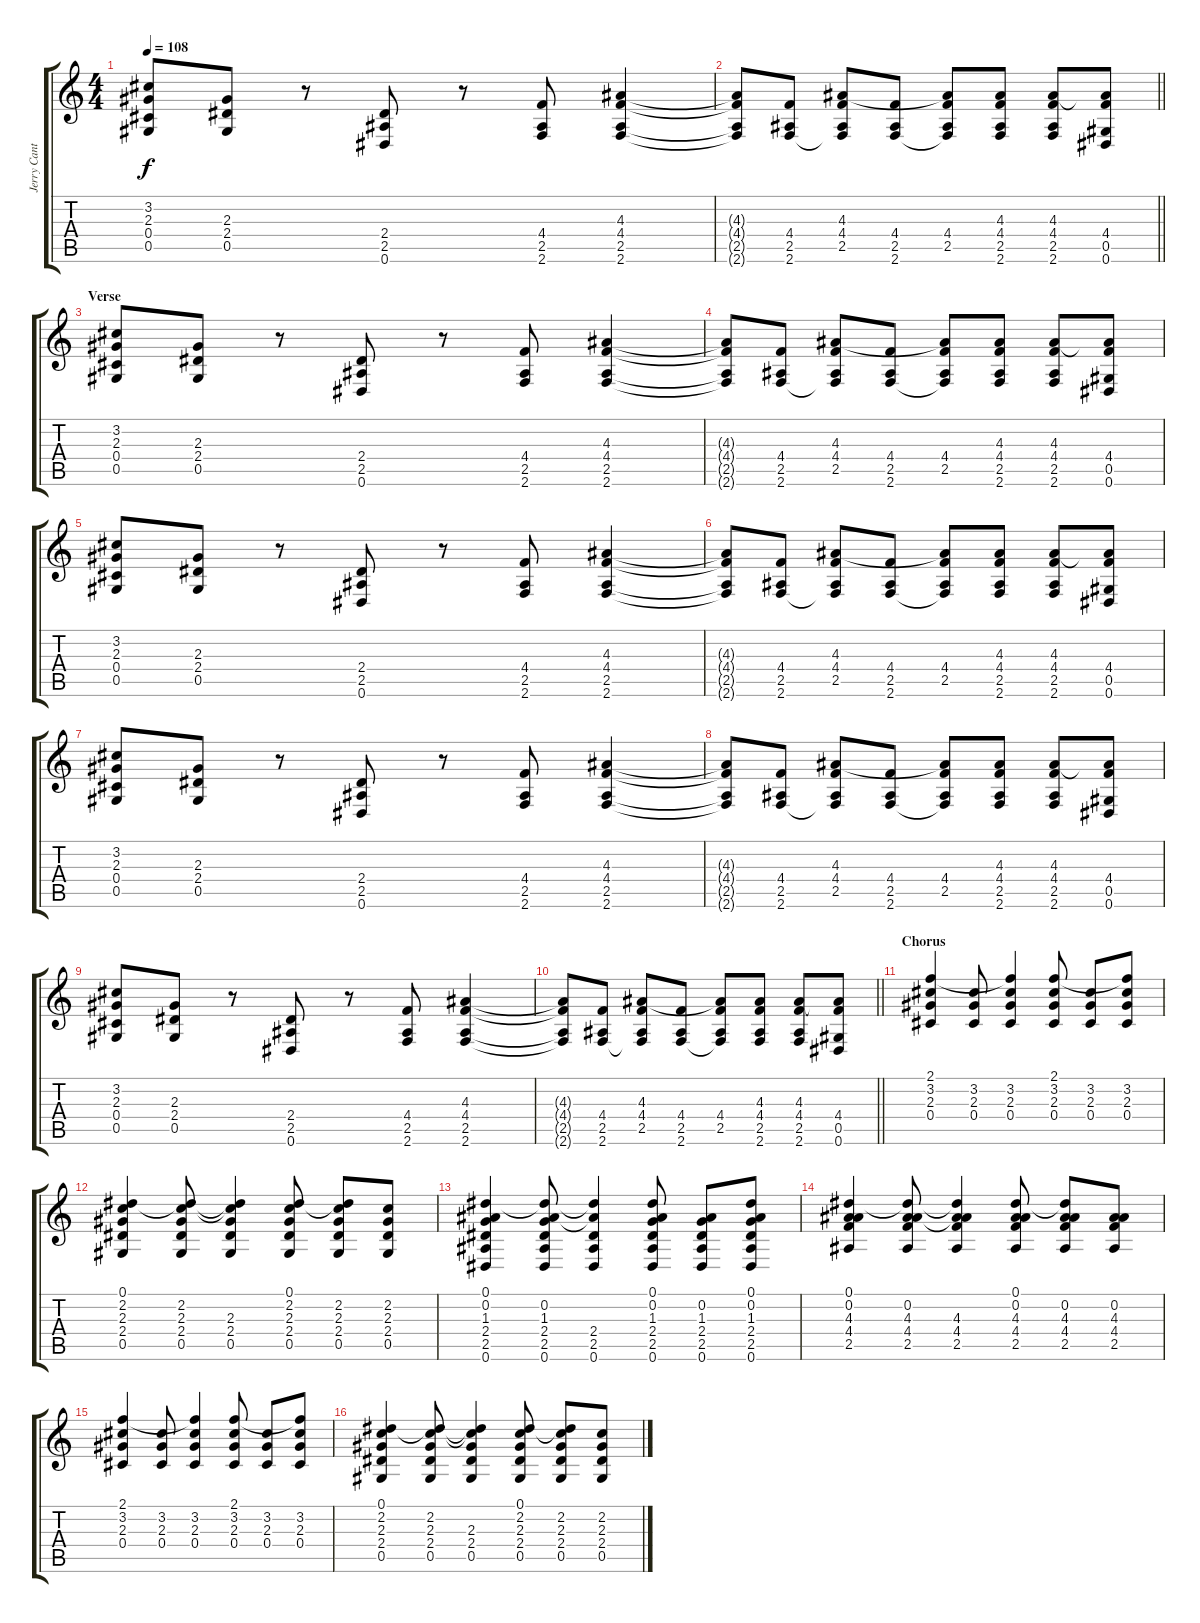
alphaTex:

\track ("Jerry Cantrell " "Jerry Cant") {instrument acousticguitarnylon}
\staff {score tabs}
\tuning (Eb4 Bb3 Gb3 Db3 Ab2 Eb2) {hide}
\ts (4 4)
\tempo 108
\clef g2
\ks c
(3.2 2.3 0.4 0.5).8{dy f} (2.3 2.4 0.5).8 r.8 (2.4 2.5 0.6).8 r.8 (4.4 2.5 2.6).8 (4.3 4.4 2.5 2.6).4 |
\barLineRight lightlight
(4.3{t} 4.4{t} 2.5{t} 2.6{t}).8 (4.4 2.5 2.6).8 (4.3 4.4 2.5 2.6{t}).8 (4.4 2.5 2.6).8 (4.3{t} 4.4 2.5 2.6{t}).8 (4.3 4.4 2.5 2.6).8 (4.3 4.4 2.5 2.6).8 (4.3{t} 4.4 0.5 0.6).8 |
\section ("" "Verse")
(3.2 2.3 0.4 0.5).8 (2.3 2.4 0.5).8 r.8 (2.4 2.5 0.6).8 r.8 (4.4 2.5 2.6).8 (4.3 4.4 2.5 2.6).4 |
(4.3{t} 4.4{t} 2.5{t} 2.6{t}).8 (4.4 2.5 2.6).8 (4.3 4.4 2.5 2.6{t}).8 (4.4 2.5 2.6).8 (4.3{t} 4.4 2.5 2.6{t}).8 (4.3 4.4 2.5 2.6).8 (4.3 4.4 2.5 2.6).8 (4.3{t} 4.4 0.5 0.6).8 |
(3.2 2.3 0.4 0.5).8 (2.3 2.4 0.5).8 r.8 (2.4 2.5 0.6).8 r.8 (4.4 2.5 2.6).8 (4.3 4.4 2.5 2.6).4 |
(4.3{t} 4.4{t} 2.5{t} 2.6{t}).8 (4.4 2.5 2.6).8 (4.3 4.4 2.5 2.6{t}).8 (4.4 2.5 2.6).8 (4.3{t} 4.4 2.5 2.6{t}).8 (4.3 4.4 2.5 2.6).8 (4.3 4.4 2.5 2.6).8 (4.3{t} 4.4 0.5 0.6).8 |
(3.2 2.3 0.4 0.5).8 (2.3 2.4 0.5).8 r.8 (2.4 2.5 0.6).8 r.8 (4.4 2.5 2.6).8 (4.3 4.4 2.5 2.6).4 |
(4.3{t} 4.4{t} 2.5{t} 2.6{t}).8 (4.4 2.5 2.6).8 (4.3 4.4 2.5 2.6{t}).8 (4.4 2.5 2.6).8 (4.3{t} 4.4 2.5 2.6{t}).8 (4.3 4.4 2.5 2.6).8 (4.3 4.4 2.5 2.6).8 (4.3{t} 4.4 0.5 0.6).8 |
(3.2 2.3 0.4 0.5).8 (2.3 2.4 0.5).8 r.8 (2.4 2.5 0.6).8 r.8 (4.4 2.5 2.6).8 (4.3 4.4 2.5 2.6).4 |
\barLineRight lightlight
(4.3{t} 4.4{t} 2.5{t} 2.6{t}).8 (4.4 2.5 2.6).8 (4.3 4.4 2.5 2.6{t}).8 (4.4 2.5 2.6).8 (4.3{t} 4.4 2.5 2.6{t}).8 (4.3 4.4 2.5 2.6).8 (4.3 4.4 2.5 2.6).8 (4.3{t} 4.4 0.5 0.6).8 |
\section ("" "Chorus")
(2.1 3.2 2.3 0.4).4 (3.2 2.3 0.4).8 (2.1{t} 3.2 2.3 0.4).4 (2.1 3.2 2.3 0.4).8 (3.2 2.3 0.4).8 (2.1{t} 3.2 2.3 0.4).8 |
(0.1 2.2 2.3 2.4 0.5).4 (0.1{t} 2.2 2.3 2.4 0.5).8 (0.1{t} 2.2{t} 2.3 2.4 0.5).4 (0.1 2.2 2.3 2.4 0.5).8 (0.1{t} 2.2 2.3 2.4 0.5).8 (2.2 2.3 2.4 0.5).8 |
(0.1 0.2 1.3 2.4 2.5 0.6).4 (0.1{t} 0.2 1.3 2.4 2.5 0.6).8 (0.1{t} 0.2{t} 2.4 2.5 0.6).4 (0.1 0.2 1.3 2.4 2.5 0.6).8 (0.2 1.3 2.4 2.5 0.6).8 (0.1 0.2 1.3 2.4 2.5 0.6).8 |
(0.1 0.2 4.3 4.4 2.5).4 (0.1{t} 0.2 4.3 4.4 2.5).8 (0.1{t} 0.2{t} 4.3 4.4 2.5).4 (0.1 0.2 4.3 4.4 2.5).8 (0.1{t} 0.2 4.3 4.4 2.5).8 (0.2 4.3 4.4 2.5).8 |
(2.1 3.2 2.3 0.4).4 (3.2 2.3 0.4).8 (2.1{t} 3.2 2.3 0.4).4 (2.1 3.2 2.3 0.4).8 (3.2 2.3 0.4).8 (2.1{t} 3.2 2.3 0.4).8 |
(0.1 2.2 2.3 2.4 0.5).4 (0.1{t} 2.2 2.3 2.4 0.5).8 (0.1{t} 2.2{t} 2.3 2.4 0.5).4 (0.1 2.2 2.3 2.4 0.5).8 (0.1{t} 2.2 2.3 2.4 0.5).8 (2.2 2.3 2.4 0.5).8
